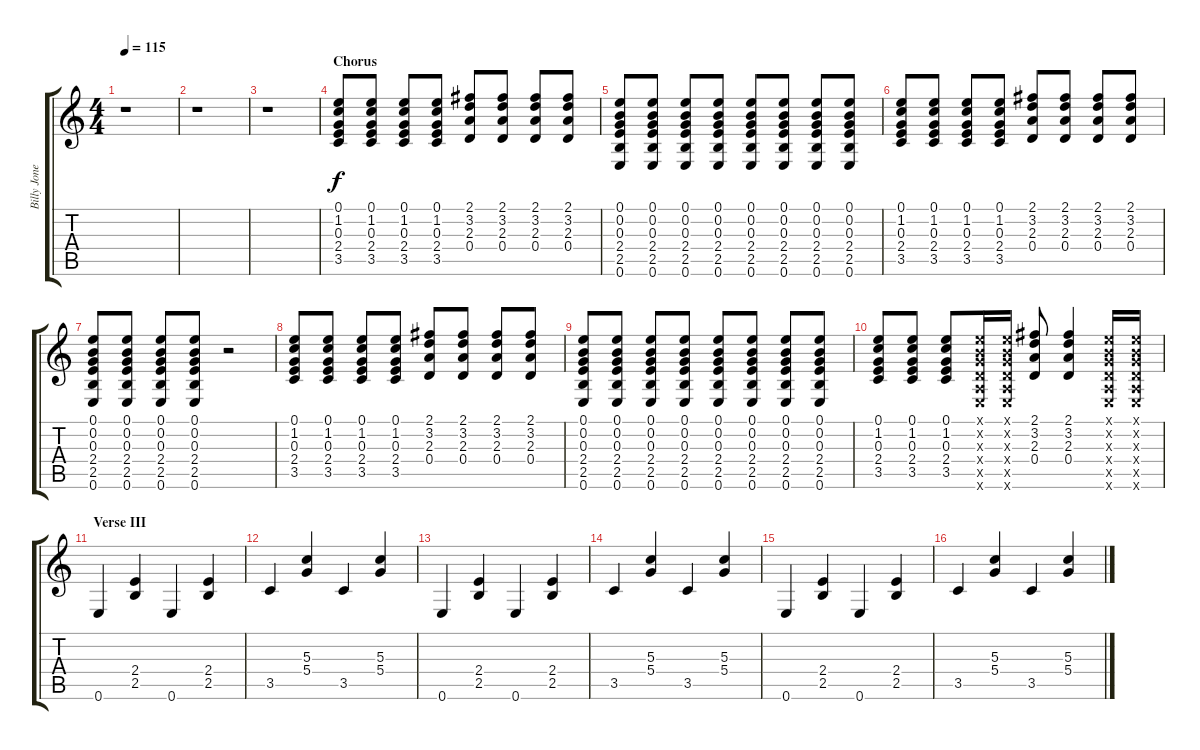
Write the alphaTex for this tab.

\track ("Billy Jones - Acoustic Rhythm" "Billy Jone") {instrument acousticguitarsteel}
\staff {score tabs}
\tuning (E4 B3 G3 D3 A2 E2) {hide}
\ts (4 4)
\tempo 115
\clef g2
\ks c
r.1{dy f} |
r.1 |
r.1 |
\section ("" "Chorus")
(0.1 1.2 0.3 2.4 3.5).8 (0.1 1.2 0.3 2.4 3.5).8 (0.1 1.2 0.3 2.4 3.5).8 (0.1 1.2 0.3 2.4 3.5).8 (2.1 3.2 2.3 0.4).8 (2.1 3.2 2.3 0.4).8 (2.1 3.2 2.3 0.4).8 (2.1 3.2 2.3 0.4).8 |
(0.1 0.2 0.3 2.4 2.5 0.6).8 (0.1 0.2 0.3 2.4 2.5 0.6).8 (0.1 0.2 0.3 2.4 2.5 0.6).8 (0.1 0.2 0.3 2.4 2.5 0.6).8 (0.1 0.2 0.3 2.4 2.5 0.6).8 (0.1 0.2 0.3 2.4 2.5 0.6).8 (0.1 0.2 0.3 2.4 2.5 0.6).8 (0.1 0.2 0.3 2.4 2.5 0.6).8 |
(0.1 1.2 0.3 2.4 3.5).8 (0.1 1.2 0.3 2.4 3.5).8 (0.1 1.2 0.3 2.4 3.5).8 (0.1 1.2 0.3 2.4 3.5).8 (2.1 3.2 2.3 0.4).8 (2.1 3.2 2.3 0.4).8 (2.1 3.2 2.3 0.4).8 (2.1 3.2 2.3 0.4).8 |
(0.1 0.2 0.3 2.4 2.5 0.6).8 (0.1 0.2 0.3 2.4 2.5 0.6).8 (0.1 0.2 0.3 2.4 2.5 0.6).8 (0.1 0.2 0.3 2.4 2.5 0.6).8 r.2 |
(0.1 1.2 0.3 2.4 3.5).8 (0.1 1.2 0.3 2.4 3.5).8 (0.1 1.2 0.3 2.4 3.5).8 (0.1 1.2 0.3 2.4 3.5).8 (2.1 3.2 2.3 0.4).8 (2.1 3.2 2.3 0.4).8 (2.1 3.2 2.3 0.4).8 (2.1 3.2 2.3 0.4).8 |
(0.1 0.2 0.3 2.4 2.5 0.6).8 (0.1 0.2 0.3 2.4 2.5 0.6).8 (0.1 0.2 0.3 2.4 2.5 0.6).8 (0.1 0.2 0.3 2.4 2.5 0.6).8 (0.1 0.2 0.3 2.4 2.5 0.6).8 (0.1 0.2 0.3 2.4 2.5 0.6).8 (0.1 0.2 0.3 2.4 2.5 0.6).8 (0.1 0.2 0.3 2.4 2.5 0.6).8 |
(0.1 1.2 0.3 2.4 3.5).8 (0.1 1.2 0.3 2.4 3.5).8 (0.1 1.2 0.3 2.4 3.5).8 (0.1{x} 0.2{x} 0.3{x} 0.4{x} 0.5{x} 0.6{x}).16 (0.1{x} 0.2{x} 0.3{x} 0.4{x} 0.5{x} 0.6{x}).16 (2.1 3.2 2.3 0.4).8 (2.1 3.2 2.3 0.4).4 (0.1{x} 0.2{x} 0.3{x} 0.4{x} 0.5{x} 0.6{x}).16 (0.1{x} 0.2{x} 0.3{x} 0.4{x} 0.5{x} 0.6{x}).16 |
\section ("" "Verse III")
0.6.4 (2.4 2.5).4 0.6.4 (2.4 2.5).4 |
3.5.4 (5.3 5.4).4 3.5.4 (5.3 5.4).4 |
0.6.4 (2.4 2.5).4 0.6.4 (2.4 2.5).4 |
3.5.4 (5.3 5.4).4 3.5.4 (5.3 5.4).4 |
0.6.4 (2.4 2.5).4 0.6.4 (2.4 2.5).4 |
3.5.4 (5.3 5.4).4 3.5.4 (5.3 5.4).4
